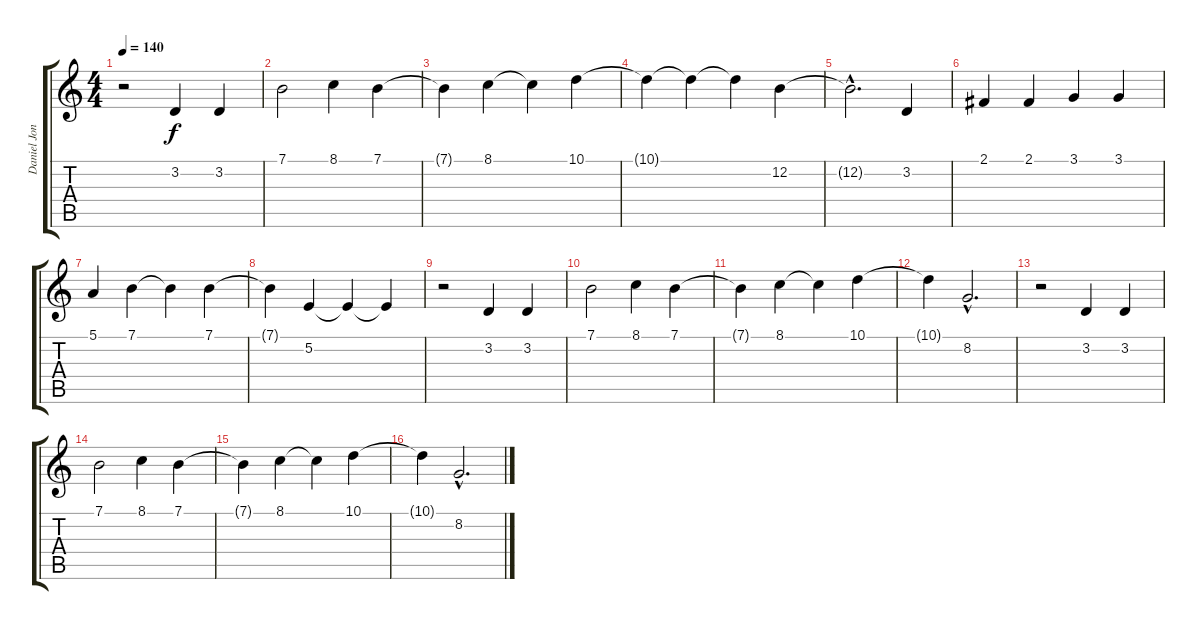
\track ("Daniel Jonhs (Vocal)" "Daniel Jon") {instrument synthvoice}
\staff {score tabs}
\tuning (E4 B3 G3 D3 A2 E2) {hide}
\ts (4 4)
\tempo 140
\clef g2
\ks c
r.2{dy f} 3.2.4 3.2.4 |
7.1.2 8.1.4 7.1.4 |
7.1{t}.4 8.1.4 8.1{t}.4 10.1.4 |
10.1{t}.4 10.1{t}.4 10.1{t}.4 12.2.4 |
12.2{hac t}.2{d} 3.2.4 |
2.1.4 2.1.4 3.1.4 3.1.4 |
5.1.4 7.1.4 7.1{t}.4 7.1.4 |
7.1{t}.4 5.2.4 5.2{t}.4 5.2{t}.4 |
r.2 3.2.4 3.2.4 |
7.1.2 8.1.4 7.1.4 |
7.1{t}.4 8.1.4 8.1{t}.4 10.1.4 |
10.1{t}.4 8.2{hac}.2{d} |
r.2 3.2.4 3.2.4 |
7.1.2 8.1.4 7.1.4 |
7.1{t}.4 8.1.4 8.1{t}.4 10.1.4 |
10.1{t}.4 8.2{hac}.2{d}
